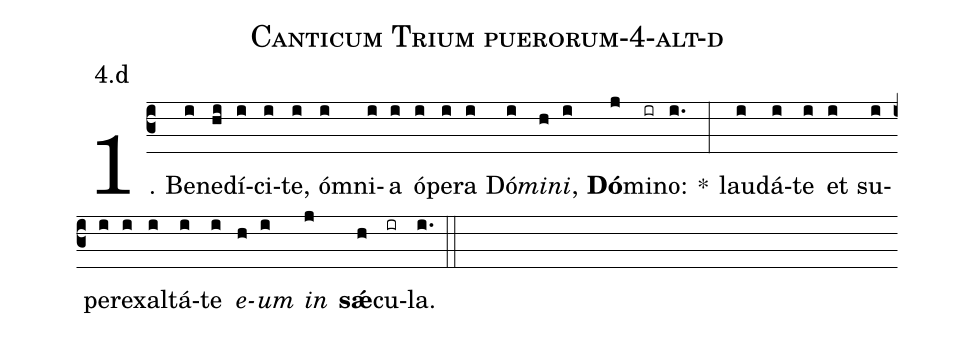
name: Canticum Trium puerorum-4-alt-d;
annotation: 4.d;
%%
(c3)1. Be(i)ne(hi)dí(i)ci(i)te,(i) óm(i)ni(i)a(i) ó(i)pe(i)ra(i) Dó(i)<i>mi</i>(h)<i>ni</i>,(i) <b>Dó</b>(j)mi(ir)no:(i.) *(:) lau(i)dá(i)te(i) et(i) su(i)per(i)ex(i)al(i)tá(i)te(i) <i>e</i>(h)<i>um</i>(i) <i>in</i>(j) <b>sǽ</b>(h)cu(ir)la.(i.) (::)
